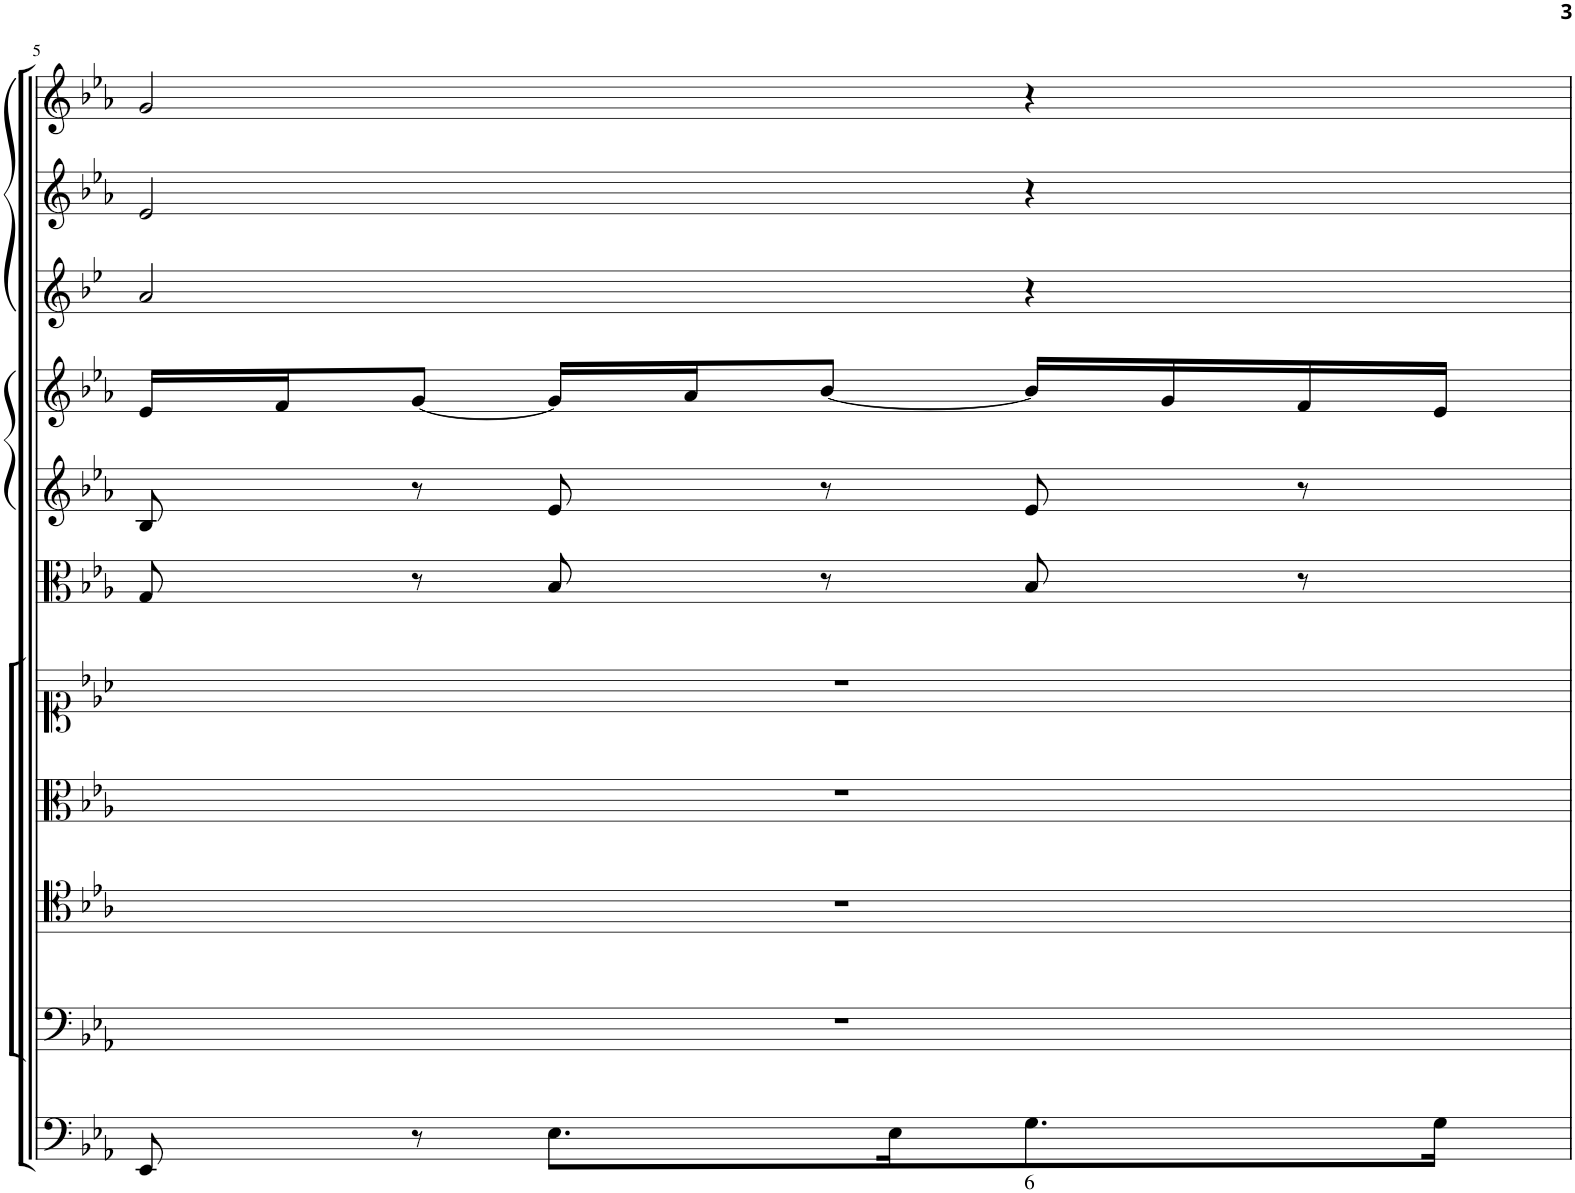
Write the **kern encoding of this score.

**kern	**kern	**kern	**kern	**kern	**kern	**kern	**kern	**kern	**kern	**kern
*part11	*part10	*part9	*part8	*part7	*part6	*part5	*part4	*part3	*part2	*part1
*staff11	*staff10	*staff9	*staff8	*staff7	*staff6	*staff5	*staff4	*staff3	*staff2	*staff1
*I"Continuo.	*I"Basso.	*I"Tenore.	*I"Alto.	*I"Soprano.	*I"Viola.	*I"Violino II	*I"Violino I	*I"Taille.	*I"Oboe II.	*I"Oboe I.
*	*	*	*	*	*	*	*	*	*I'Ob	*I'Ob
!!LO:PB:g=z
*clefF4	*clefF4	*clefC4	*clefC3	*clefC1	*clefC3	*clefG2	*clefG2	*clefG2	*clefG2	*clefG2
*	*	*	*	*	*	*	*	*Trd4c7	*	*
*k[b-e-a-]	*k[b-e-a-]	*k[b-e-a-]	*k[b-e-a-]	*k[b-e-a-]	*k[b-e-a-]	*k[b-e-a-]	*k[b-e-a-]	*k[b-e-]	*k[b-e-a-]	*k[b-e-a-]
*M3/4	*M3/4	*M3/4	*M3/4	*M3/4	*M3/4	*M3/4	*M3/4	*M3/4	*M3/4	*M3/4
=5	=5	=5	=5	=5	=5	=5	=5	=5	=5	=5
8EE-/	2.r	2.r	2.r	2.r	8G/	8B-/	16e-/LL	2a/	2e-/	2g/
.	.	.	.	.	.	.	16f/J	.	.	.
8r	.	.	.	.	8r	8r	[8g/J	.	.	.
8.E-^^\L	.	.	.	.	8B-/	8e-/	16g/LL]	.	.	.
.	.	.	.	.	.	.	16a-/J	.	.	.
.	.	.	.	.	8r	8r	[8b-/J	.	.	.
16E-\K	.	.	.	.	.	.	.	.	.	.
!LO:TX:b:t=6	!	!	!	!	!	!	!	!	!	!
8.G^^\	.	.	.	.	8B-/	8e-/	16b-/LL]	4r	4r	4r
.	.	.	.	.	.	.	16g/	.	.	.
.	.	.	.	.	8r	8r	16f/	.	.	.
16G\Jk	.	.	.	.	.	.	16e-/JJ	.	.	.
=	=	=	=	=	=	=	=	=	=	=
*-	*-	*-	*-	*-	*-	*-	*-	*-	*-	*-
